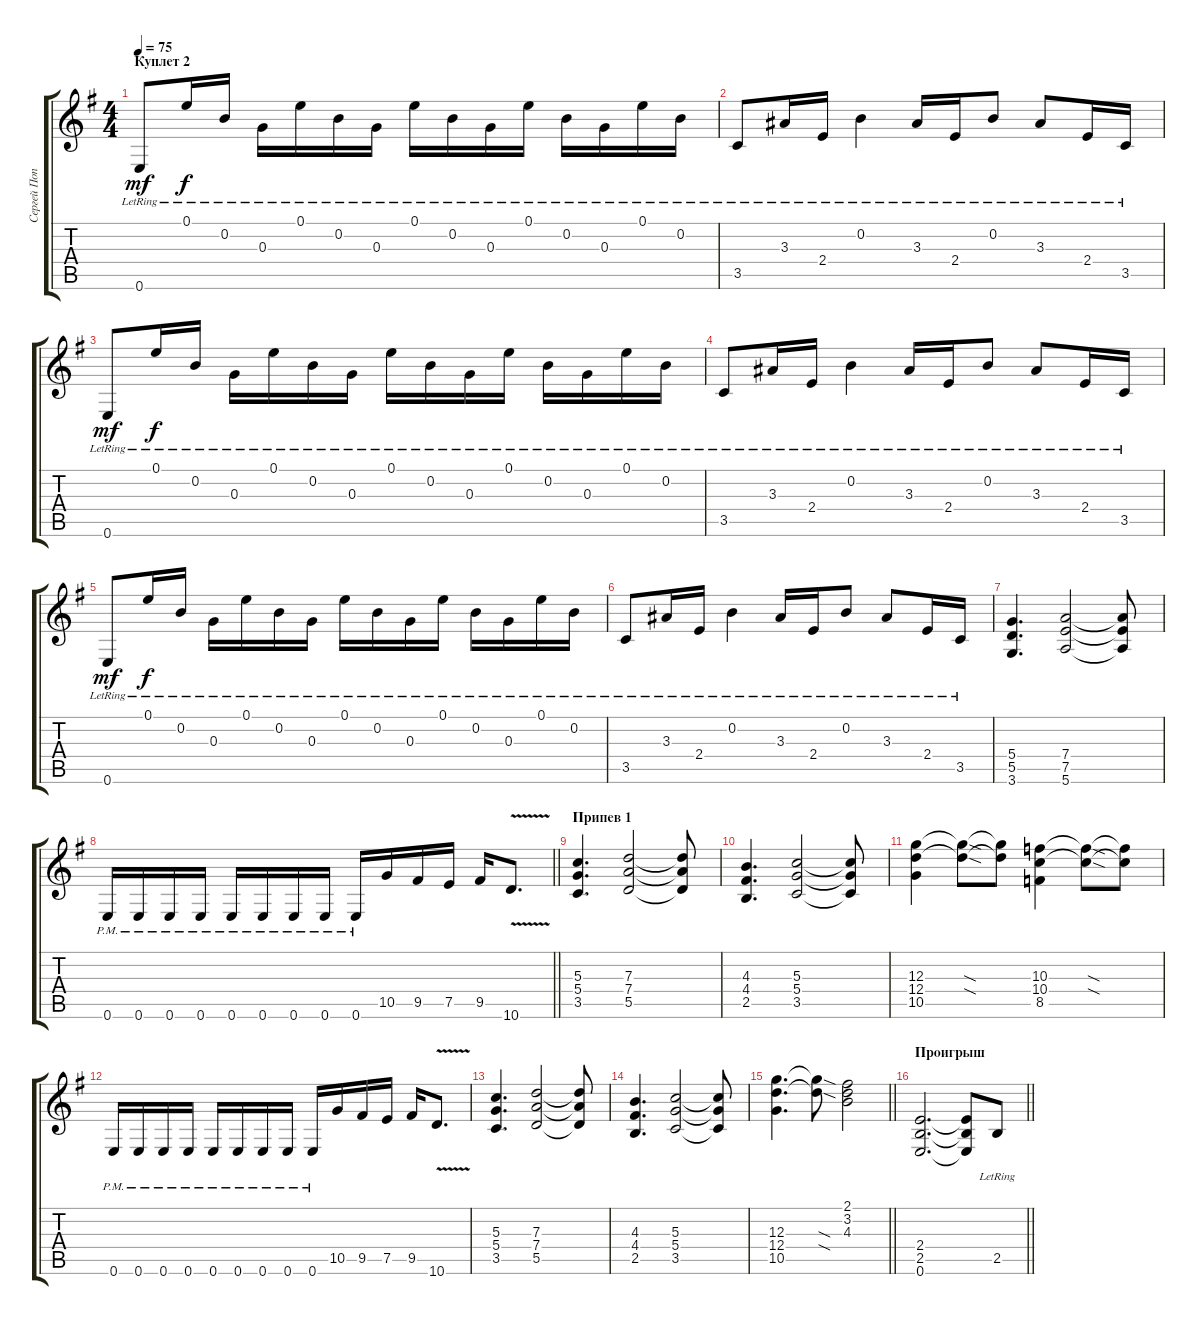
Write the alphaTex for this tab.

\track ("Сергей Попов" "Сергей Поп") {instrument distortionguitar}
\staff {score tabs}
\tuning (E4 B3 G3 D3 A2 E2) {hide}
\ts (4 4)
\section ("" "Куплет 2")
\tempo 75
\clef g2
\ks eminor
0.6{lr}.8{dy mf} 0.1{lr}.16{dy f} 0.2{lr}.16 0.3{lr}.16 0.1{lr}.16 0.2{lr}.16 0.3{lr}.16 0.1{lr}.16 0.2{lr}.16 0.3{lr}.16 0.1{lr}.16 0.2{lr}.16 0.3{lr}.16 0.1{lr}.16 0.2{lr}.16 |
3.5{lr}.8 3.3{lr}.16 2.4{lr}.16 0.2{lr}.4 3.3{lr}.16 2.4{lr}.16 0.2{lr}.8 3.3{lr}.8 2.4{lr}.16 3.5{lr}.16 |
0.6{lr}.8{dy mf} 0.1{lr}.16{dy f} 0.2{lr}.16 0.3{lr}.16 0.1{lr}.16 0.2{lr}.16 0.3{lr}.16 0.1{lr}.16 0.2{lr}.16 0.3{lr}.16 0.1{lr}.16 0.2{lr}.16 0.3{lr}.16 0.1{lr}.16 0.2{lr}.16 |
3.5{lr}.8 3.3{lr}.16 2.4{lr}.16 0.2{lr}.4 3.3{lr}.16 2.4{lr}.16 0.2{lr}.8 3.3{lr}.8 2.4{lr}.16 3.5{lr}.16 |
0.6{lr}.8{dy mf} 0.1{lr}.16{dy f} 0.2{lr}.16 0.3{lr}.16 0.1{lr}.16 0.2{lr}.16 0.3{lr}.16 0.1{lr}.16 0.2{lr}.16 0.3{lr}.16 0.1{lr}.16 0.2{lr}.16 0.3{lr}.16 0.1{lr}.16 0.2{lr}.16 |
3.5{lr}.8 3.3{lr}.16 2.4{lr}.16 0.2{lr}.4 3.3{lr}.16 2.4{lr}.16 0.2{lr}.8 3.3{lr}.8 2.4{lr}.16 3.5{lr}.16 |
(5.4 5.5 3.6).4{d instrument distortionguitar} (7.4 7.5 5.6).2 (7.4{t} 7.5{t} 5.6{t}).8 |
\barLineRight lightlight
0.6{pm}.16 0.6{pm}.16 0.6{pm}.16 0.6{pm}.16 0.6{pm}.16 0.6{pm}.16 0.6{pm}.16 0.6{pm}.16 0.6{pm}.16 10.5.16 9.5.16 7.5.16 9.5.16 10.6{v}.8{d} |
\section ("" "Припев 1")
(5.3 5.4 3.5).4{d} (7.3 7.4 5.5).2 (7.3{t} 7.4{t} 5.5{t}).8 |
(4.3 4.4 2.5).4{d} (5.3 5.4 3.5).2 (5.3{t} 5.4{t} 3.5{t}).8 |
(12.3 12.4 10.5).4 (12.3{sod t} 12.4{sod t}).8 (12.3{t} 12.4{t}).8 (10.3 10.4 8.5).4 (10.3{sod t} 10.4{sod t}).8 (10.3{t} 10.4{t}).8 |
0.6{pm}.16 0.6{pm}.16 0.6{pm}.16 0.6{pm}.16 0.6{pm}.16 0.6{pm}.16 0.6{pm}.16 0.6{pm}.16 0.6{pm}.16 10.5.16 9.5.16 7.5.16 9.5.16 10.6{v}.8{d} |
(5.3 5.4 3.5).4{d} (7.3 7.4 5.5).2 (7.3{t} 7.4{t} 5.5{t}).8 |
(4.3 4.4 2.5).4{d} (5.3 5.4 3.5).2 (5.3{t} 5.4{t} 3.5{t}).8 |
\barLineRight lightlight
(12.3 12.4 10.5).4{d} (12.3{sod t} 12.4{sod t}).8 (2.1 3.2 4.3).2 |
\section ("" "Проигрыш")
\barLineRight lightlight
(2.4 2.5 0.6).2{d} (2.4{t} 2.5{t} 0.6{t}).8 2.5{lr}.8{instrument electricguitarclean}
